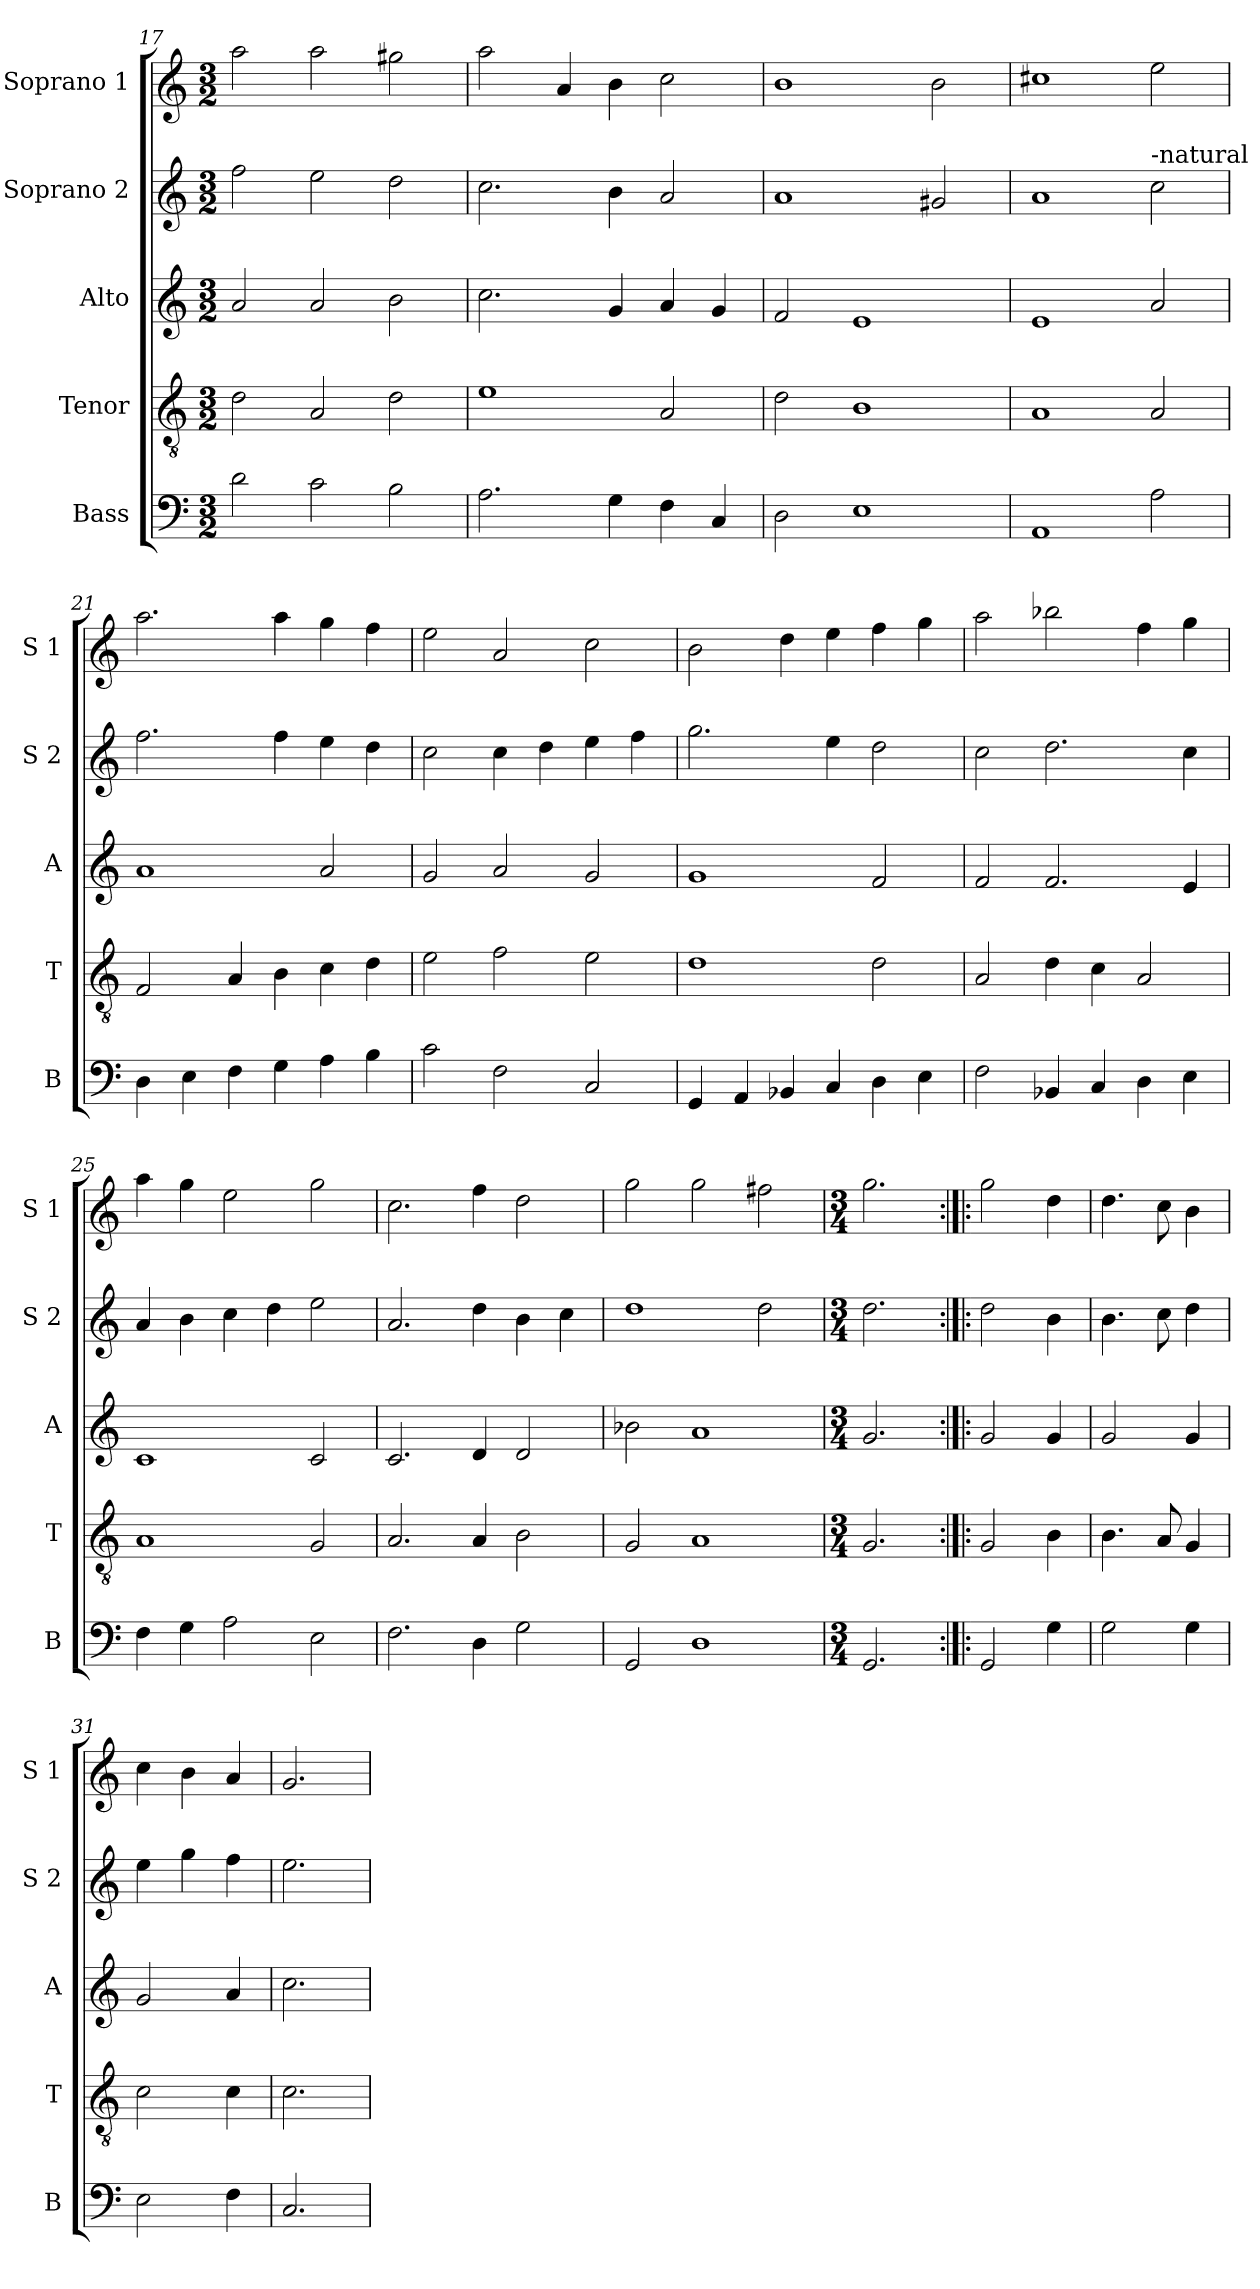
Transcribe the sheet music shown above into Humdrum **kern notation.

**kern	**kern	**kern	**kern	**kern
*part5	*part4	*part3	*part2	*part1
*staff5	*staff4	*staff3	*staff2	*staff1
*I"Bass	*I"Tenor	*I"Alto	*I"Soprano 2	*I"Soprano 1
*I'B	*I'T	*I'A	*I'S 2	*I'S 1
*clefF4	*clefGv2	*clefG2	*clefG2	*clefG2
*k[]	*k[]	*k[]	*k[]	*k[]
*C:	*C:	*C:	*C:	*C:
*M3/2	*M3/2	*M3/2	*M3/2	*M3/2
=17	=17	=17	=17	=17
2d\	2d\	2a/	2ff\	2aa\
2c\	2A/	2a/	2ee\	2aa\
2B\	2d\	2b\	2dd\	2gg#X\
=18	=18	=18	=18	=18
2.A\	1e	2.cc\	2.cc\	2aa\
.	.	.	.	4a/
4G\	.	4g/	4b\	4b\
4F\	2A/	4a/	2a/	2cc\
4C/	.	4g/	.	.
=19	=19	=19	=19	=19
2D\	2d\	2f/	1a	1b
1E	1B	1e	.	.
.	.	.	2g#X/	2b\
=20	=20	=20	=20	=20
1AA	1A	1e	1a	1cc#X
!	!	!	!LO:TX:a:t=-natural	!
2A\	2A/	2a/	2cc\	2ee\
=21	=21	=21	=21	=21
4D\	2F/	1a	2.ff\	2.aa\
4E\	.	.	.	.
4F\	4A/	.	.	.
4G\	4B\	.	4ff\	4aa\
4A\	4c\	2a/	4ee\	4gg\
4B\	4d\	.	4dd\	4ff\
=22	=22	=22	=22	=22
2c\	2e\	2g/	2cc\	2ee\
2F\	2f\	2a/	4cc\	2a/
.	.	.	4dd\	.
2C/	2e\	2g/	4ee\	2cc\
.	.	.	4ff\	.
!!LO:PB:g=z
=23	=23	=23	=23	=23
4GG/	1d	1g	2.gg\	2b\
4AA/	.	.	.	.
4BB-X/	.	.	.	4dd\
4C/	.	.	4ee\	4ee\
4D\	2d\	2f/	2dd\	4ff\
4E\	.	.	.	4gg\
=24	=24	=24	=24	=24
2F\	2A/	2f/	2cc\	2aa\
4BB-X/	4d\	2.f/	2.dd\	2bb-X\
4C/	4c\	.	.	.
4D\	2A/	.	.	4ff\
4E\	.	4e/	4cc\	4gg\
=25	=25	=25	=25	=25
4F\	1A	1c	4a/	4aa\
4G\	.	.	4b\	4gg\
2A\	.	.	4cc\	2ee\
.	.	.	4dd\	.
2E\	2G/	2c/	2ee\	2gg\
=26	=26	=26	=26	=26
2.F\	2.A/	2.c/	2.a/	2.cc\
4D\	4A/	4d/	4dd\	4ff\
2G\	2B\	2d/	4b\	2dd\
.	.	.	4cc\	.
=27	=27	=27	=27	=27
2GG/	2G/	2b-X\	1dd	2gg\
1D	1A	1a	.	2gg\
.	.	.	2dd\	2ff#X\
=28	=28	=28	=28	=28
*M3/4	*M3/4	*M3/4	*M3/4	*M3/4
2.GG/	2.G/	2.g/	2.dd\	2.gg\
=29:|!|:	=29:|!|:	=29:|!|:	=29:|!|:	=29:|!|:
2GG/	2G/	2g/	2dd\	2gg\
4G\	4B\	4g/	4b\	4dd\
=30	=30	=30	=30	=30
2G\	4.B\	2g/	4.b\	4.dd\
.	8A/	.	8cc\	8cc\
4G\	4G/	4g/	4dd\	4b\
!!LO:LB:g=z
=31	=31	=31	=31	=31
2E\	2c\	2g/	4ee\	4cc\
.	.	.	4gg\	4b\
4F\	4c\	4a/	4ff\	4a/
=32	=32	=32	=32	=32
2.C/	2.c\	2.cc\	2.ee\	2.g/
=	=	=	=	=
*-	*-	*-	*-	*-
